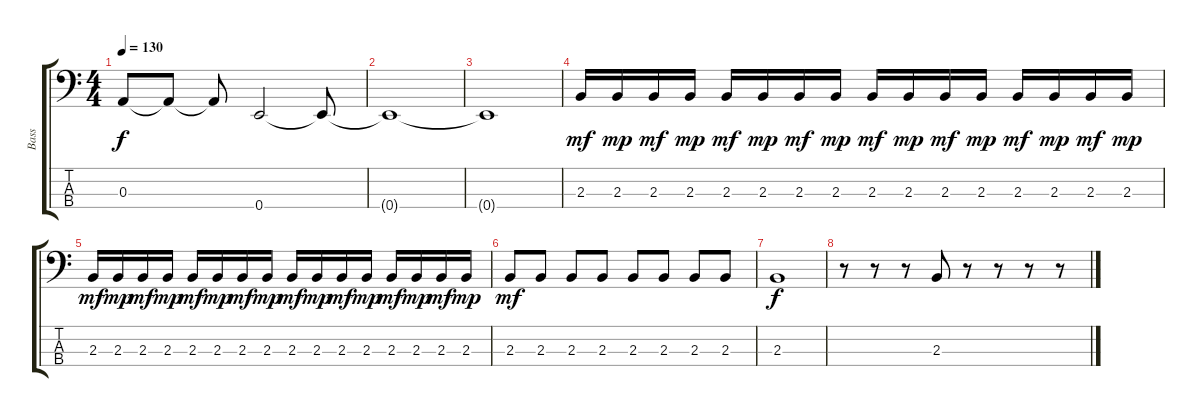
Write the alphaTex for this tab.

\track ("Bass" "Bass") {instrument electricbasspick}
\staff {score tabs}
\tuning (G2 D2 A1 E1) {hide}
\ts (4 4)
\tempo 130
\clef f4
\ks c
0.3.8{dy f} 0.3{t}.8 0.3{t}.8 0.4.2 0.4{t}.8 |
0.4{t}.1 |
0.4{t}.1 |
2.3.16{dy mf} 2.3.16{dy mp} 2.3.16{dy mf} 2.3.16{dy mp} 2.3.16{dy mf} 2.3.16{dy mp} 2.3.16{dy mf} 2.3.16{dy mp} 2.3.16{dy mf} 2.3.16{dy mp} 2.3.16{dy mf} 2.3.16{dy mp} 2.3.16{dy mf} 2.3.16{dy mp} 2.3.16{dy mf} 2.3.16{dy mp} |
2.3.16{dy mf} 2.3.16{dy mp} 2.3.16{dy mf} 2.3.16{dy mp} 2.3.16{dy mf} 2.3.16{dy mp} 2.3.16{dy mf} 2.3.16{dy mp} 2.3.16{dy mf} 2.3.16{dy mp} 2.3.16{dy mf} 2.3.16{dy mp} 2.3.16{dy mf} 2.3.16{dy mp} 2.3.16{dy mf} 2.3.16{dy mp} |
2.3.8{dy mf} 2.3.8 2.3.8 2.3.8 2.3.8 2.3.8 2.3.8 2.3.8 |
2.3.1{dy f} |
r.8 r.8 r.8 2.3.8 r.8 r.8 r.8 r.8
